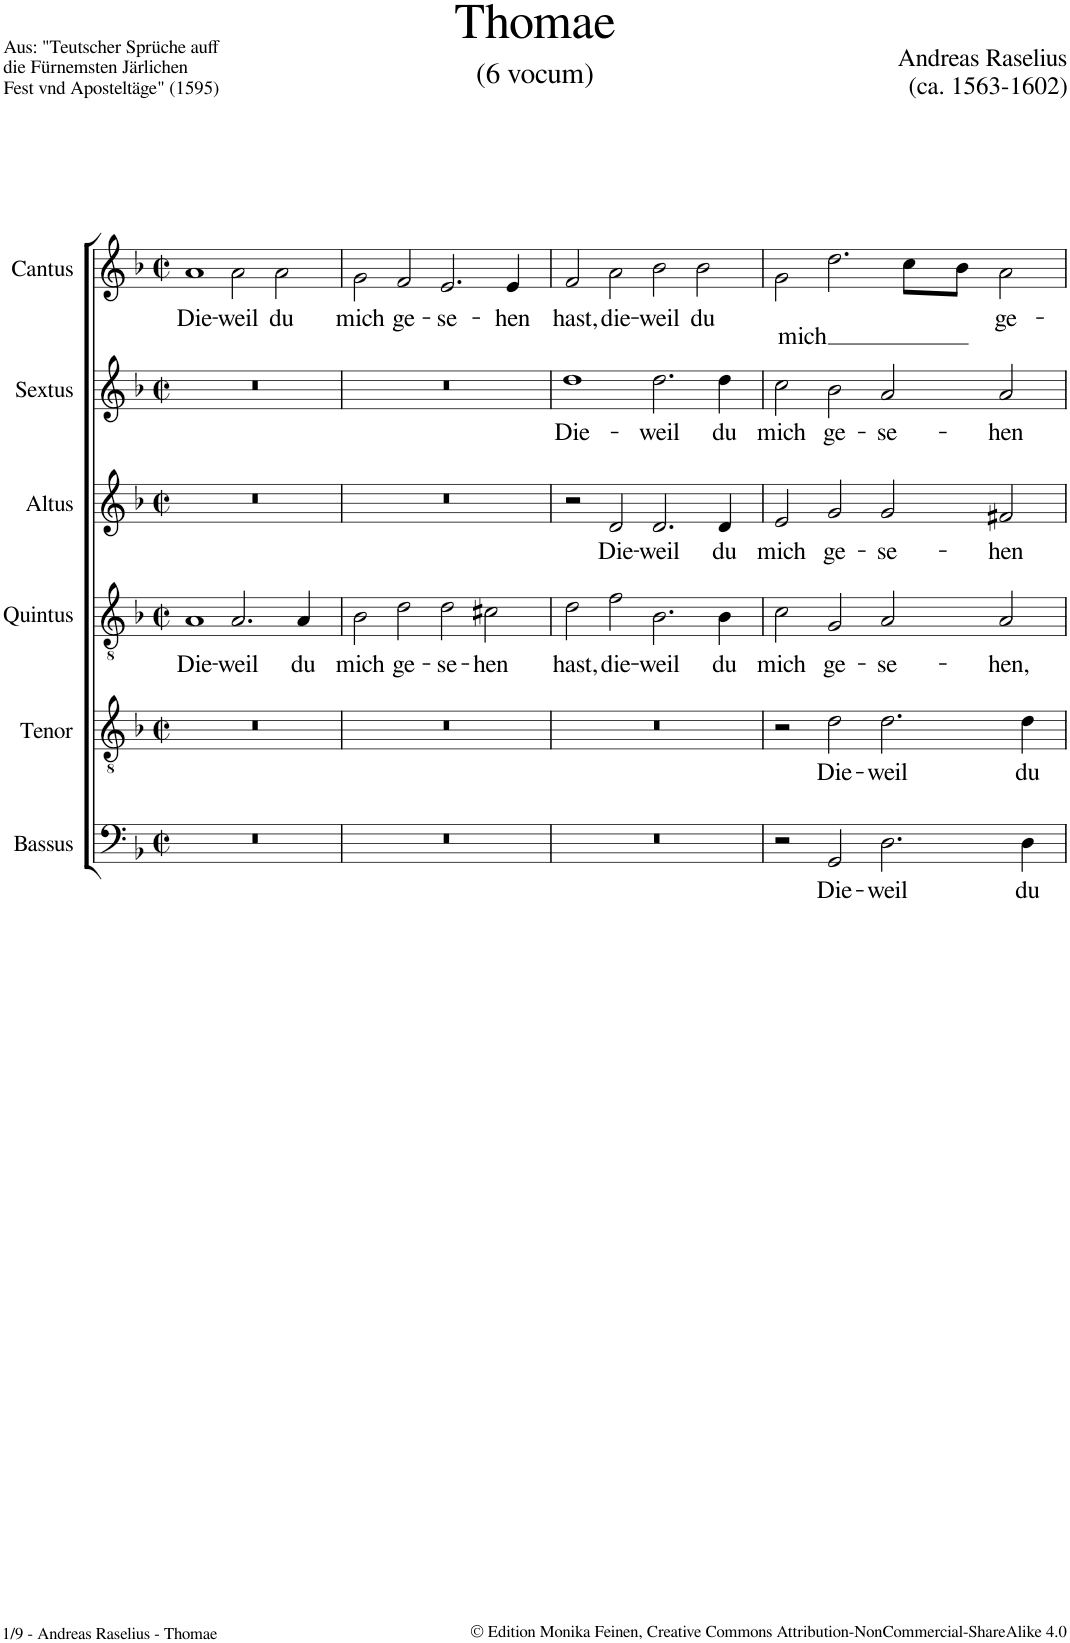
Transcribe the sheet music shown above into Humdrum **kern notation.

**kern	**text	**kern	**text	**kern	**text	**kern	**text	**kern	**text	**kern	**text
*part6	*part6	*part5	*part5	*part4	*part4	*part3	*part3	*part2	*part2	*part1	*part1
*staff6	*staff6	*staff5	*staff5	*staff4	*staff4	*staff3	*staff3	*staff2	*staff2	*staff1	*staff1
*I"Bassus	*	*I"Tenor	*	*I"Quintus	*	*I"Altus	*	*I"Sextus	*	*I"Cantus	*
*clefF4	*	*clefGv2	*	*clefGv2	*	*clefG2	*	*clefG2	*	*clefG2	*
*k[b-]	*	*k[b-]	*	*k[b-]	*	*k[b-]	*	*k[b-]	*	*k[b-]	*
*M4/2	*	*M4/2	*	*M4/2	*	*M4/2	*	*M4/2	*	*M4/2	*
*met(c|)	*	*met(c|)	*	*met(c|)	*	*met(c|)	*	*met(c|)	*	*met(c|)	*
=1	=1	=1	=1	=1	=1	=1	=1	=1	=1	=1	=1
!	!	!	!	!	!LO:LY:b	!	!	!	!	!	!LO:LY:b
0r	.	0r	.	1A	Die-	0r	.	0r	.	1a	Die-
!	!	!	!	!	!LO:LY:b	!	!	!	!	!	!LO:LY:b
.	.	.	.	2.A/	-weil	.	.	.	.	2a\	-weil
!	!	!	!	!	!	!	!	!	!	!	!LO:LY:b
.	.	.	.	.	.	.	.	.	.	2a\	du
!	!	!	!	!	!LO:LY:b	!	!	!	!	!	!
.	.	.	.	4A/	du	.	.	.	.	.	.
=2	=2	=2	=2	=2	=2	=2	=2	=2	=2	=2	=2
!	!	!	!	!	!LO:LY:b	!	!	!	!	!	!LO:LY:b
0r	.	0r	.	2B-\	mich	0r	.	0r	.	2g\	mich
!	!	!	!	!	!LO:LY:b	!	!	!	!	!	!LO:LY:b
.	.	.	.	2d\	ge-	.	.	.	.	2f/	ge-
!	!	!	!	!	!LO:LY:b	!	!	!	!	!	!LO:LY:b
.	.	.	.	2d\	-se-	.	.	.	.	2.e/	-se-
!	!	!	!	!	!LO:LY:b	!	!	!	!	!	!
.	.	.	.	2c#X\	-hen	.	.	.	.	.	.
!	!	!	!	!	!	!	!	!	!	!	!LO:LY:b
.	.	.	.	.	.	.	.	.	.	4e/	-hen
=3	=3	=3	=3	=3	=3	=3	=3	=3	=3	=3	=3
!	!	!	!	!	!LO:LY:b	!	!	!	!LO:LY:b	!	!LO:LY:b
0r	.	0r	.	2d\	hast,	2r	.	1dd	Die-	2f/	hast,
!	!	!	!	!	!LO:LY:b	!	!LO:LY:b	!	!	!	!LO:LY:b
.	.	.	.	2f\	die-	2d/	Die-	.	.	2a\	die-
!	!	!	!	!	!LO:LY:b	!	!LO:LY:b	!	!LO:LY:b	!	!LO:LY:b
.	.	.	.	2.B-\	-weil	2.d/	-weil	2.dd\	-weil	2b-\	-weil
!	!	!	!	!	!	!	!	!	!	!	!LO:LY:b
.	.	.	.	.	.	.	.	.	.	2b-\	du
!	!	!	!	!	!LO:LY:b	!	!LO:LY:b	!	!LO:LY:b	!	!
.	.	.	.	4B-\	du	4d/	du	4dd\	du	.	.
=4	=4	=4	=4	=4	=4	=4	=4	=4	=4	=4	=4
!	!	!	!	!	!LO:LY:b	!	!LO:LY:b	!	!LO:LY:b	!	!LO:LY:b
2r	.	2r	.	2c\	mich	2e/	mich	2cc\	mich	2g\	mich
!	!LO:LY:b	!	!LO:LY:b	!	!LO:LY:b	!	!LO:LY:b	!	!LO:LY:b	!	!
2GG/	Die-	2d\	Die-	2G/	ge-	2g/	ge-	2b-\	ge-	2.dd\	.
!	!LO:LY:b	!	!LO:LY:b	!	!LO:LY:b	!	!LO:LY:b	!	!LO:LY:b	!	!
2.D\	-weil	2.d\	-weil	2A/	-se-	2g/	-se-	2a/	-se-	.	.
.	.	.	.	.	.	.	.	.	.	8cc\L	.
.	.	.	.	.	.	.	.	.	.	8b-\J	.
!	!	!	!	!	!LO:LY:b	!	!LO:LY:b	!	!LO:LY:b	!	!LO:LY:b
.	.	.	.	2A/	-hen,	2f#X/	-hen	2a/	-hen	2a\	ge-
!	!LO:LY:b	!	!LO:LY:b	!	!	!	!	!	!	!	!
4D\	du	4d\	du	.	.	.	.	.	.	.	.
=	=	=	=	=	=	=	=	=	=	=	=
*-	*-	*-	*-	*-	*-	*-	*-	*-	*-	*-	*-
